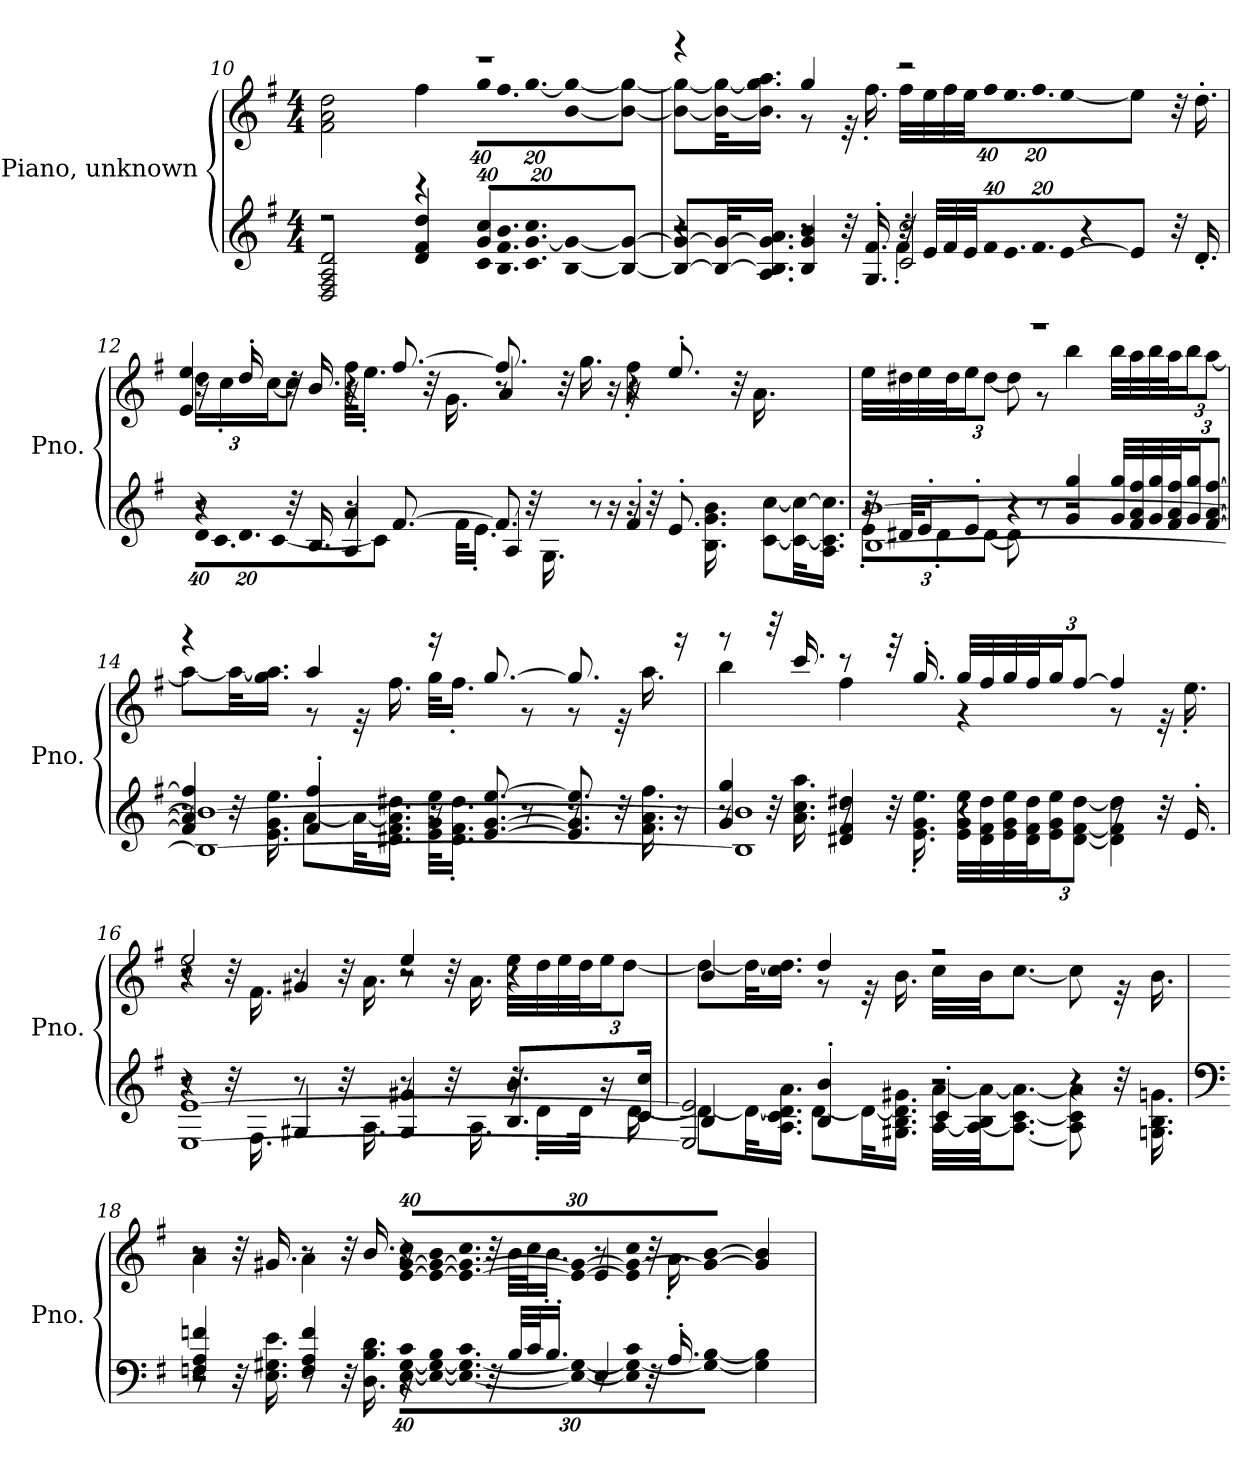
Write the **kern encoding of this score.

**kern	**kern
*part1	*part1
*staff2	*staff1
*I"Piano, unknown	*
*I'Pno.	*
*clefG2	*clefG2
*k[f#]	*k[f#]
*M4/4	*M4/4
=10	=10
*^	*^
2r	2D/ 2F#/ 2A/ 2d/	1r	2f#\ 2a\ 2dd\
4r	4d/ 4f#/ 4dd/	.	4ff#\
*	*Xbrackettup	*	*
!	!LO:N:vis=32	!	!
*	*	*	*Xbrackettup
!	!	!	!LO:N:vis=32
4g/' 4cc/'	640%23c/LLL	.	640%23gg\LLL
!	!LO:N:vis=64.	!	!LO:N:vis=64.
.	640%17B/ 640%17f#/ 640%17b/L	.	640%17ff#\L
!	!LO:N:vis=64.	!	!LO:N:vis=64.
.	640%17c/ [640%17g/ 640%17cc/J	.	[640%17gg\J
!	!LO:N:vis=32	!	!LO:N:vis=32
.	[640%23B/ 640%23g/_JJ	.	[640%23b\ 640%23gg\_JJ
.	8B/_ 8g/_J	.	8b\_ 8gg\_J
!!LO:PB:g=z	!!
=11	=11	=11	=11
*	*^	*	*
4r	2r	8B/_ 8g/_L	4r	8b\_ 8gg\_L
.	.	32B/_ 32g/_KL	.	32b\_ 32gg\_KL
.	.	16.A/ 16.B/] 16.g/] 16.a/JJ	.	16.b\] 16.gg\] 16.aa\JJ
4B/ 4g/ 4b/	.	8r	4gg/	8r
.	.	32r	.	32r
.	.	16.G/' 16.f#/'	.	16.ff#'\
2c/ 2cc/	4f#'\	32r	2r	32ff#\LLL
.	.	32e/LLL	.	32ee\
.	.	32f#/	.	32ff#\
.	.	32e/	.	32ee\
!	!	!LO:N:vis=32	!	!LO:N:vis=32
.	.	640%23f#/	.	640%23ff#\
!	!	!LO:N:vis=64.	!	!LO:N:vis=64.
.	.	640%17e/L	.	640%17ee\L
!	!	!LO:N:vis=64.	!	!LO:N:vis=64.
.	.	640%17f#/J	.	640%17ff#\J
!	!	!LO:N:vis=32	!	!LO:N:vis=32
.	.	[640%23e/JJ	.	[640%23ee\JJ
.	4r	8e/J]	.	8ee\J]
.	.	32r	.	32r
.	.	16.d'/	.	16.dd'\
!!LO:LB:g=z
=12	=12	=12	=12	=12
!	!LO:N:vis=32	!	!	!
*	*	*	*	*^
4r	640%23d\LLL	8r	16r	24dd\LL	4e/ 4ee/
!	!LO:N:vis=64.	!	!	!	!
.	640%17c\L	.	.	.	.
.	.	.	.	24cc'\	.
!	!LO:N:vis=64.	!	!	!	!
.	640%17d\J	.	16dd'/	.	.
.	.	.	.	[24cc\J	.
!	!LO:N:vis=32	!	!	!	!
.	[640%23c\JJ	.	.	.	.
.	8c\J]	32r	32r	8cc\J]	.
.	.	16.B/	16.b/	.	.
16r	32f#\KLL	4A/ 4a/	16r	32ff#\KLL	4r
.	16.e'\JJ	.	.	16.ee'\JJ	.
[8.f#/	.	.	[8.ff#/	.	.
.	32r	.	.	32r	.
.	16.G\	.	.	16.g\	.
8.f#/]	8r	4A/	8.ff#/]	8r	4a/
.	32r	.	.	32r	.
.	16.B\ 16.g\ 16.b\	.	.	16.gg\	.
16r	.	.	16r	.	.
4f#'/	[8c\ [8cc\L	16r	16r	8ff#'\	4r
.	.	8.e'/	8.ee'/	.	.
.	32c\_ 32cc\_KL	.	.	32r	.
.	16.A\ 16.c\] 16.cc\]JJ	.	.	16.a\	.
*	*	*	*	*v	*v
!!LO:LB:g=z
=13	=13	=13	=13	=13
32r	12e'\L	[1B [1b	1r	32ee\LLL
32d#X/KLL	.	.	.	32dd#X\
16e'/J	.	.	.	32ee\
.	12d#'\	.	.	.
.	.	.	.	32dd#\J
8e'/J	.	.	.	24ee\J
.	[12d#\J	.	.	[12dd#\J
4r	8d#\]	.	.	8dd#\]
.	8r	.	.	8r
4g/ 4gg/	2r	.	.	4bb\
32g/ 32gg/LLL	.	.	.	32bb\LLL
32f#/ 32a/ 32ff#/	.	.	.	32aa\
32g/ 32gg/	.	.	.	32bb\
32f#/ 32a/ 32ff#/J	.	.	.	32aa\J
24g/ 24gg/J	.	.	.	24bb\J
[12f#/ [12a/ [12ff#/J	.	.	.	[12aa\J
=14	=14	=14	=14	=14
4f#/] 4a/] 4ff#/]	8r	1B_ 1b_	4r	8aa\L_
.	32r	.	.	32aa\KL_
.	16.e\ 16.g\ 16.ee\	.	.	16.gg\ 16.aa\]JJ
4f#/' 4ff#/'	[8a\L	.	4aa/	8r
.	32a\KL_	.	.	32r
.	16.d#X\ 16.f#\ 16.a\] 16.dd#X\JJ	.	.	16.ff#\
16r	32e\ 32g\ 32ee\KLL	.	16r	32gg\KLL
.	16.d#\' 16.f#\' 16.dd#\'JJ	.	.	16.ff#'\JJ
[8.e/ [8.g/ [8.ee/	.	.	[8.gg/	.
.	8r	.	.	8r
8.e/] 8.g/] 8.ee/]	8r	.	8.gg/]	8r
.	32r	.	.	32r
.	16.f#\ 16.a\ 16.ff#\	.	.	16.aa\
16r	.	.	16r	.
!!LO:LB:g=z	!!
=15	=15	=15	=15	=15
4g/ 4gg/	8r	1B] 1b]	8r	4bb\
.	32r	.	32r	.
.	16.a\ 16.cc\ 16.aa\	.	16.ccc/	.
4d#X/ 4f#/ 4dd#X/	8r	.	8r	4ff#\
.	32r	.	32r	.
.	16.e\' 16.g\' 16.ee\'	.	16.gg'/	.
4r	32e\ 32g\ 32ee\LLL	.	32gg/LLL	4r
.	32d#\ 32f#\ 32dd#\	.	32ff#/	.
.	32e\ 32g\ 32ee\	.	32gg/	.
.	32d#\ 32f#\ 32dd#\J	.	32ff#/J	.
.	24e\ 24g\ 24ee\J	.	24gg/J	.
.	[12d#\ [12f#\ [12dd#\J	.	[12ff#/J	.
8r	4d#\] 4f#\] 4dd#\]	.	4ff#/]	8r
32r	.	.	.	32r
16.e'/	.	.	.	16.ee'\
=16	=16	=16	=16	=16
*	*	*	*	*^
4r	8r	[1E [1e	2ee/	8r	4r
.	32r	.	.	32r	.
.	16.F#\	.	.	16.f#\	.
4G#X/	8r	.	.	8r	4g#X/
.	32r	.	.	32r	.
.	16.A\	.	.	16.a\	.
4G#/ 4g#X/	8r	.	4ee/	8r	2r
.	32r	.	.	32r	.
.	16.A\	.	.	16.a\	.
8.B/ 8.b/L	32r	.	4r	32ee\LLL	.
.	16d'\LL	.	.	32dd\	.
.	.	.	.	32ee\	.
.	32d\JJk	.	.	32dd\J	.
.	16r	.	.	24ee\J	.
.	.	.	.	[12dd\J	.
16c/ 16cc/Jk	[16d\	.	.	.	.
*	*	*	*	*v	*v
!!LO:LB:g=z
=17	=17	=17	=17	=17
4B/	8d\L_	2E/] 2e/]	4b/	8dd\L_
.	32d\KL_	.	.	32dd\KL_
.	16.A\ 16.c\ 16.d\] 16.a\JJ	.	.	16.cc\ 16.dd\]JJ
4B/' 4b/'	[8d\L	.	4dd/	8r
.	32d\KL_	.	.	32r
.	16.G#X\ 16.B\ 16.d\] 16.g#X\JJ	.	.	16.b\
2r	[32A\ [32a\LLL	4c'/	2r	32cc\LLL
.	32A\_ 32B\ 32a\_JJ	.	.	32b\JJ
.	8.A\_ [8.c\ 8.a\_J	.	.	[8.cc\J
.	8A\] 8c\] 8a\]	4r	.	8cc\]
.	32r	.	.	32r
.	16.Gn\ 16.B\ 16.gn\	.	.	16.b\
*	*	*	*v	*v
!!LO:LB:g=z
=18	=18	=18	=18
*clefF4	*	*	*
*	*	*	*^
*	*	*	*	*^
4Fn/ 4A/ 4fn/	8r	2r	8r	4a\	2r
.	32r	.	32r	.	.
.	16.E\ 16.G#X\ 16.e\	.	16.g#X/	.	.
4F/ 4A/ 4f/	8r	.	8r	4a\	.
.	32r	.	32r	.	.
.	16.D\ 16.B\ 16.d\	.	16.b/	.	.
!	!LO:N:vis=32	!	!LO:N:vis=32	!	!
16r	[640%23E\ [640%23G#\ 640%23c\LLL	4r	[640%23e/ [640%23g#/ 640%23cc/LLL	16r	4r
!	!LO:N:vis=64	!	!LO:N:vis=64	!	!
.	960%17E\_ 960%17G#\_ 960%17B\K	.	960%17e/_ 960%17g#/_ 960%17b/K	.	.
!	!LO:N:vis=32.	!	!LO:N:vis=32.	!	!
.	1920%103E\_ 1920%103G#\_ 1920%103c\J	.	1920%103e/_ 1920%103g#/_ 1920%103cc/J	.	.
32r	.	.	.	32r	.
32B/LLL	.	.	.	32b\LLL	.
!	!LO:N:vis=16	!	!LO:N:vis=16	!	!
.	1920%137E\_ 1920%137G#\_	.	1920%137e/_ 1920%137g#/_	.	.
32c/J	.	.	.	32cc\J	.
16.B'/JJ	.	.	.	16.b'\JJ	.
!	!LO:N:vis=32	!	!LO:N:vis=32	!	!
.	640%23E\] 640%23G#\_ 640%23c\L	.	640%23e/] 640%23g#/_ 640%23cc/L	.	.
!	!LO:N:vis=32	!	!LO:N:vis=32	!	!
.	640%23G#\_ [640%23B\JJJ	.	640%23g#/_ [640%23b/JJJ	.	.
8r	.	4E/	.	8r	4e/
.	4G#\] 4B\]	.	4g#/] 4b/]	.	.
32r	.	.	.	32r	.
16.A'/	.	.	.	16.a'\	.
1920ryy	.	1920ryy	.	1920ryy	1920ryy
*v	*v	*v	*	*	*
*	*v	*v	*v
=	=
*-	*-
